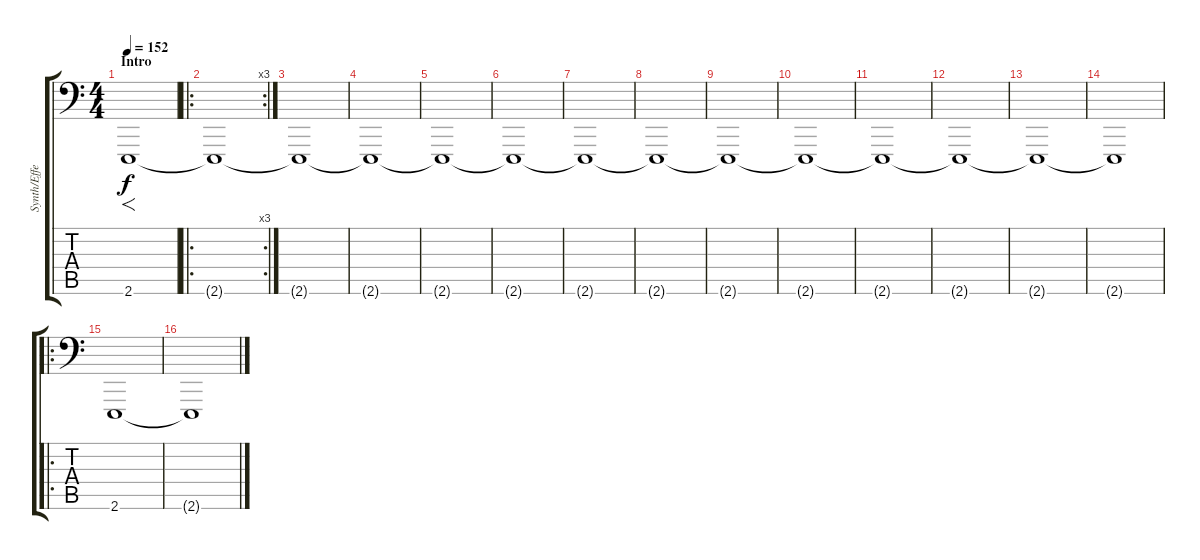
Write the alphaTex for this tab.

\track ("Synth/Effects" "Synth/Effe") {instrument stringensemble1}
\staff {score tabs}
\tuning (D3 A2 F2 C2 G1 D1) {hide}
\ts (4 4)
\section ("" "Intro")
\tempo 152
\clef f4
\ks c
2.6.1{f dy f instrument stringensemble1} |
\ro
\rc 3
2.6{t}.1 |
2.6{t}.1 |
2.6{t}.1 |
2.6{t}.1 |
2.6{t}.1 |
2.6{t}.1 |
2.6{t}.1 |
2.6{t}.1 |
2.6{t}.1 |
2.6{t}.1 |
2.6{t}.1 |
2.6{t}.1 |
2.6{t}.1 |
\ro
2.6.1 |
2.6{t}.1
